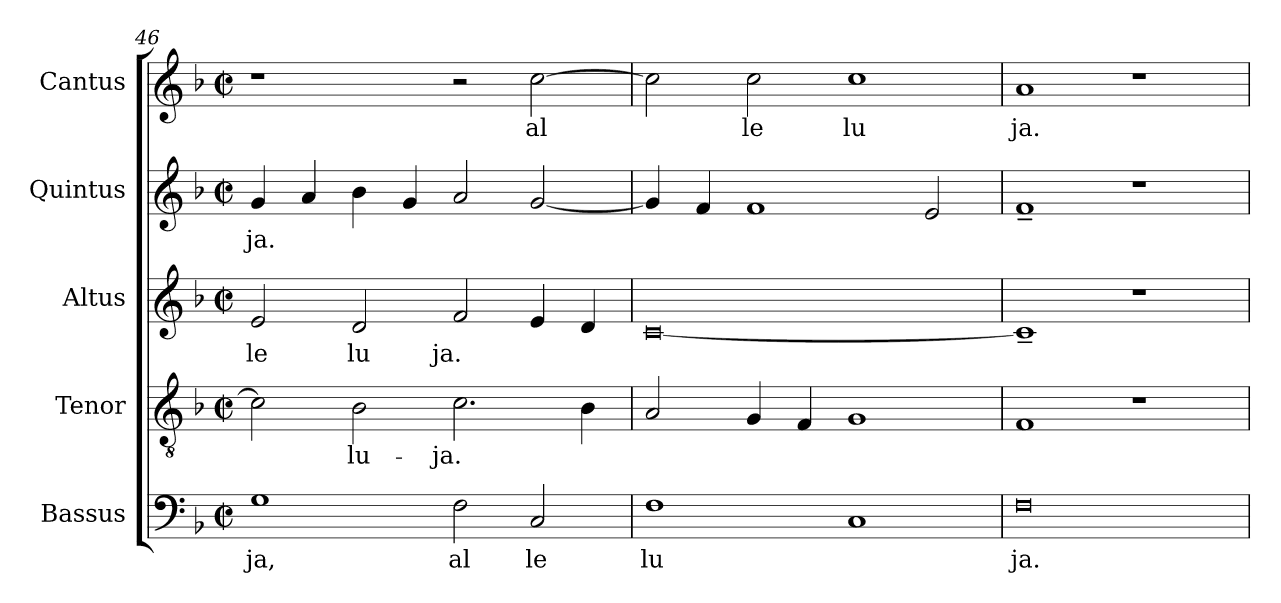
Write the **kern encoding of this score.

**kern	**text	**kern	**text	**kern	**text	**kern	**text	**kern	**text
*part5	*part5	*part4	*part4	*part3	*part3	*part2	*part2	*part1	*part1
*staff5	*staff5	*staff4	*staff4	*staff3	*staff3	*staff2	*staff2	*staff1	*staff1
*I"Bassus	*	*I"Tenor	*	*I"Altus	*	*I"Quintus	*	*I"Cantus	*
*clefF4	*	*clefGv2	*	*clefG2	*	*clefG2	*	*clefG2	*
*k[b-]	*	*k[b-]	*	*k[b-]	*	*k[b-]	*	*k[b-]	*
*F:	*	*F:	*	*F:	*	*F:	*	*F:	*
*M2/2	*	*M2/2	*	*M2/2	*	*M2/2	*	*M2/2	*
*met(c|)	*	*met(c|)	*	*met(c|)	*	*met(c|)	*	*met(c|)	*
=46	=46	=46	=46	=46	=46	=46	=46	=46	=46
!	!LO:LY:b:cj	!	!LO:LY:b:cj	!	!LO:LY:b:cj	!	!LO:LY:b:cj	!	!
1G	ja,	2c\]	--	2e/	le	4g/	ja.	1r	.
!	!	!	!	!	!	!	!LO:LY:b:cj	!	!
.	.	.	.	.	.	4a/	.	.	.
!	!	!	!LO:LY:b:cj	!	!LO:LY:b:cj	!	!LO:LY:b:cj	!	!
.	.	2B-\	-lu-	2d/	lu	4b-\	.	.	.
!	!	!	!	!	!	!	!LO:LY:b:cj	!	!
.	.	.	.	.	.	4g/	.	.	.
!	!LO:LY:b:cj	!	!LO:LY:b:cj	!	!LO:LY:b:cj	!	!LO:LY:b:cj	!	!
2F\	al	2.c\	-ja.	2f/	ja.	2a/	.	2r	.
!	!LO:LY:b:cj	!	!	!	!LO:LY:b:cj	!	!LO:LY:b:cj	!	!LO:LY:b:cj
2C/	le	.	.	4e/	.	[<2g/	.	[>2cc\	al
!	!	!	!LO:LY:b:cj	!	!LO:LY:b:cj	!	!	!	!
.	.	4B-\	.	4d/	.	.	.	.	.
=47	=47	=47	=47	=47	=47	=47	=47	=47	=47
!	!LO:LY:b:cj	!	!LO:LY:b:cj	!	!LO:LY:b:cj	!	!LO:LY:b:cj	!	!LO:LY:b:cj
1F	lu	2A/	.	[<0c	.	4g/]	.	2cc\]	.
!	!	!	!	!	!	!	!LO:LY:b:cj	!	!
.	.	.	.	.	.	4f/	.	.	.
!	!	!	!LO:LY:b:cj	!	!	!	!LO:LY:b:cj	!	!LO:LY:b:cj
.	.	4G/	.	.	.	1f	.	2cc\	le
!	!	!	!LO:LY:b:cj	!	!	!	!	!	!
.	.	4F/	.	.	.	.	.	.	.
!	!LO:LY:b:cj	!	!LO:LY:b:cj	!	!	!	!	!	!LO:LY:b:cj
1C	.	1G	.	.	.	.	.	1cc	lu
!	!	!	!	!	!	!	!LO:LY:b:cj	!	!
.	.	.	.	.	.	2e/	.	.	.
!!LO:PB:g=z
=48	=48	=48	=48	=48	=48	=48	=48	=48	=48
!	!LO:LY:b:cj	!	!LO:LY:b:cj	!	!LO:LY:b:cj	!	!LO:LY:b:cj	!	!LO:LY:b:cj
0F	ja.	1F	.	1c~<]	.	1f~<	.	1a	ja.
.	.	1r	.	1r	.	1r	.	1r	.
=	=	=	=	=	=	=	=	=	=
*-	*-	*-	*-	*-	*-	*-	*-	*-	*-
